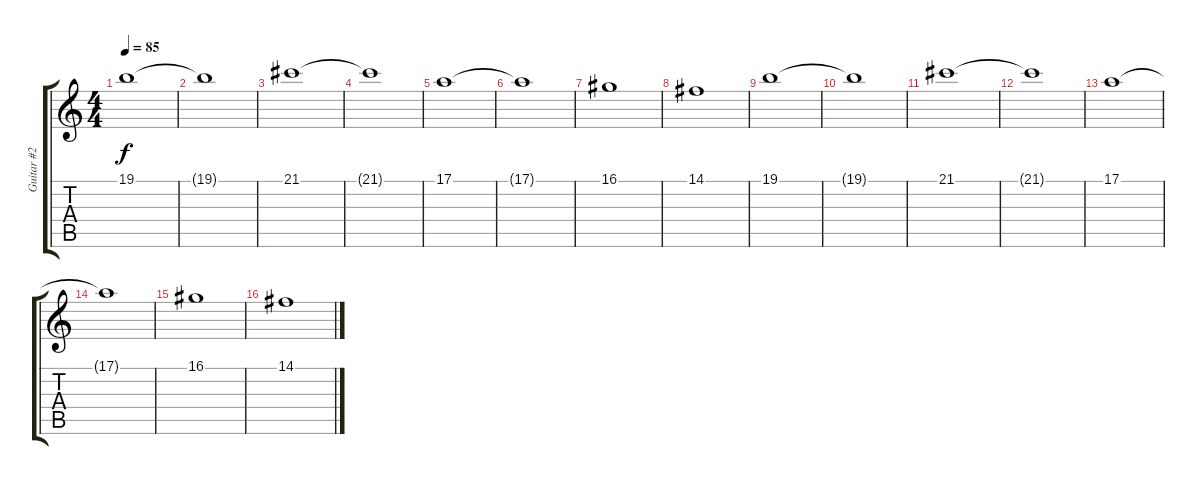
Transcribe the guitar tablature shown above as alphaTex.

\track ("Guitar #2" "Guitar #2") {instrument stringensemble2}
\staff {score tabs}
\tuning (E4 B3 G3 D3 A2 E2) {hide}
\ts (4 4)
\tempo 85
\clef g2
\ks c
19.1.1{dy f volume 15} |
19.1{t}.1 |
21.1.1 |
21.1{t}.1 |
17.1.1 |
17.1{t}.1 |
16.1.1 |
14.1.1 |
19.1.1 |
19.1{t}.1 |
21.1.1 |
21.1{t}.1 |
17.1.1 |
17.1{t}.1 |
16.1.1 |
14.1.1
